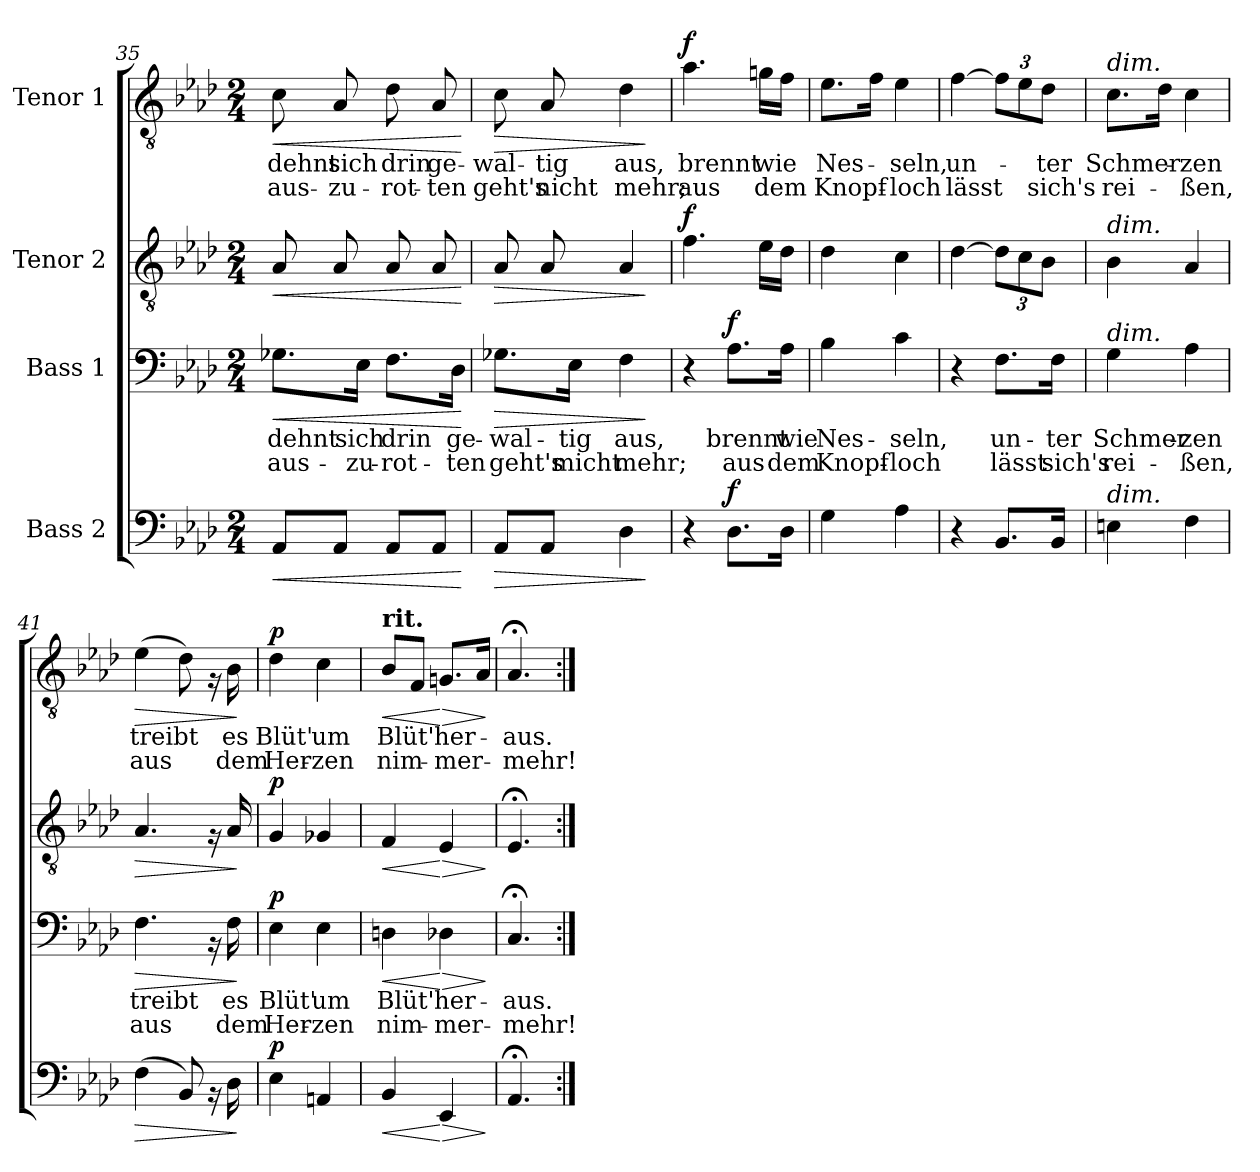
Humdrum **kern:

**kern	**dynam	**kern	**text	**text	**dynam	**kern	**dynam	**kern	**text	**text	**dynam
*part4	*part4	*part3	*part3	*part3	*part3	*part2	*part2	*part1	*part1	*part1	*part1
*staff4	*staff4	*staff3	*staff3	*staff3	*staff3	*staff2	*staff2	*staff1	*staff1	*staff1	*staff1
*I"Bass 2	*	*I"Bass 1	*	*	*	*I"Tenor 2	*	*I"Tenor 1	*	*	*
*clefF4	*	*clefF4	*	*	*	*clefGv2	*	*clefGv2	*	*	*
*k[b-e-a-d-]	*	*k[b-e-a-d-]	*	*	*	*k[b-e-a-d-]	*	*k[b-e-a-d-]	*	*	*
*M2/4	*	*M2/4	*	*	*	*M2/4	*	*M2/4	*	*	*
=35	=35	=35	=35	=35	=35	=35	=35	=35	=35	=35	=35
!	!LO:HP:b	!	!	!	!LO:HP:b	!	!LO:HP:b	!	!	!	!LO:HP:b
8AA-/L	<	8.G-X\L	dehnt	aus-	<	8A-/	<	8c\	dehnt	aus-	<
8AA-/J	.	.	.	.	.	8A-/	.	8A-/	-sich	zu-	.
.	.	16E-\Jk	-sich	zu-	.	.	.	.	.	.	.
8AA-/L	.	8.F\L	-drin	rot-	.	8A-/	.	8d-\	-drin	rot-	.
8AA-/J	.	.	.	.	.	8A-/	.	8A-/	-ge-	-ten	.
.	.	16D-\Jk	-ge-	-ten	.	.	.	.	.	.	.
.	[	.	.	.	[	.	[	.	.	.	[
=36	=36	=36	=36	=36	=36	=36	=36	=36	=36	=36	=36
!	!LO:HP:b	!	!	!	!LO:HP:b	!	!LO:HP:b	!	!	!	!LO:HP:b
8AA-/L	>	8.G-X\L	wal-	-geht's	>	8A-/	>	8c\	wal-	-geht's	>
8AA-/J	.	.	.	.	.	8A-/	.	8A-/	tig	nicht	.
.	.	16E-\Jk	tig	micht	.	.	.	.	.	.	.
4D-\	.	4F\	aus,	mehr;	.	4A-/	.	4d-\	aus,	mehr;	.
.	]	.	.	.	]	.	]	.	.	.	]
!!LO:LB:g=z
=37	=37	=37	=37	=37	=37	=37	=37	=37	=37	=37	=37
*	*	*	*	*	*	*	*	*MM66	*	*	*
!	!	!	!	!	!	!	!LO:DY:a	!	!	!	!LO:DY:a
4r	.	4r	.	.	.	4.f\	f	4.a-\	brennt	aus	f
!	!LO:DY:a	!	!	!	!LO:DY:a	!	!	!	!	!	!
8.D-\L	f	8.A-\L	brennt	aus	f	.	.	.	.	.	.
.	.	.	.	.	.	16e-\LL	.	16gn\LL	wie	dem	.
16D-\Jk	.	16A-\Jk	wie	dem	.	16d-\JJ	.	16f\JJ	.	.	.
=38	=38	=38	=38	=38	=38	=38	=38	=38	=38	=38	=38
4G\	.	4B-\	Nes-	-Knopf-	.	4d-\	.	8.e-\L	Nes-	-Knopf-	.
.	.	.	.	.	.	.	.	16f\Jk	.	.	.
4A-\	.	4c\	-seln,	loch	.	4c\	.	4e-\	-seln,	loch	.
=39	=39	=39	=39	=39	=39	=39	=39	=39	=39	=39	=39
4r	.	4r	.	.	.	[4d-\	.	[4f\	un-	-lässt	.
8.BB-/L	.	8.F\L	un-	-lässt	.	12d-\L]	.	12f\L]	.	.	.
.	.	.	.	.	.	12c\	.	12e-\	.	.	.
.	.	.	.	.	.	12B-\J	.	12d-\J	-ter	sich's	.
16BB-/Jk	.	16F\Jk	ter	sich's	.	.	.	.	.	.	.
=40	=40	=40	=40	=40	=40	=40	=40	=40	=40	=40	=40
!	!	!	!	!	!	!	!	!LO:TX:a:i:t=dim.	!	!	!
!	!	!	!	!	!	!LO:TX:a:i:t=dim.	!	!	!	!	!
!	!	!LO:TX:a:i:t=dim.	!	!	!	!	!	!	!	!	!
!LO:TX:a:i:t=dim.	!	!	!	!	!	!	!	!	!	!	!
4En\	.	4G\	Schmer-	-rei-	.	4B-\	.	8.c\L	Schmer-	-rei-	.
.	.	.	.	.	.	.	.	16d-\Jk	.	.	.
4F\	.	4A-\	-zen	ßen,	.	4A-/	.	4c\	-zen	ßen,	.
!!LO:LB:g=z
=41	=41	=41	=41	=41	=41	=41	=41	=41	=41	=41	=41
!	!LO:HP:b	!	!	!	!LO:HP:b	!	!LO:HP:b	!	!	!	!LO:HP:b
(4F\	>	4.F\	treibt	aus	>	4.A-/	>	(4e-\	treibt	aus	>
8BB-/)	.	.	.	.	.	.	.	8d-\)	.	.	.
16rBB	.	16rBB	.	.	.	16rG	.	16rG	.	.	.
16D-\	.	16F\	es	dem	.	16A-/	.	16B-\	es	dem	.
.	]	.	.	.	]	.	]	.	.	.	]
=42	=42	=42	=42	=42	=42	=42	=42	=42	=42	=42	=42
!	!LO:DY:a	!	!	!	!LO:DY:a	!	!LO:DY:a	!	!	!	!LO:DY:a
4E-\	p	4E-\	Blüt'	Her-	p	4G/	p	4d-\	Blüt'	Her-	p
4AAn/	.	4E-\	-um	zen	.	4G-X/	.	4c\	um	zen	.
=43	=43	=43	=43	=43	=43	=43	=43	=43	=43	=43	=43
!	!	!	!	!	!	!	!	!LO:TX:a:B:t=rit.	!	!	!
!	!LO:HP:b	!	!	!	!LO:HP:b	!	!LO:HP:b	!	!	!	!LO:HP:b
4BB-/	<	4Dn\	Blüt'	nim-	<	4F/	<	8B-/L	Blüt'	nim-	<
.	.	.	.	.	.	.	.	8F/J	.	.	.
!	!LO:HP:n=1:b	!	!	!	!LO:HP:n=1:b	!	!LO:HP:n=1:b	!	!	!	!LO:HP:n=1:b
4EE-/	[ >	4D-X\	-her-	-mer-	[ >	4E-/	[ >	8.Gn/L	her-	-mer-	[ >
.	.	.	.	.	.	.	.	16A-/Jk	.	.	.
.	]	.	.	.	]	.	]	.	.	.	]
=44	=44	=44	=44	=44	=44	=44	=44	=44	=44	=44	=44
4.AA-;</	.	4.C;</	-aus.	mehr!	.	4.E-;</	.	4.A-;</	-aus.	mehr!	.
=:|!	=:|!	=:|!	=:|!	=:|!	=:|!	=:|!	=:|!	=:|!	=:|!	=:|!	=:|!
*-	*-	*-	*-	*-	*-	*-	*-	*-	*-	*-	*-
